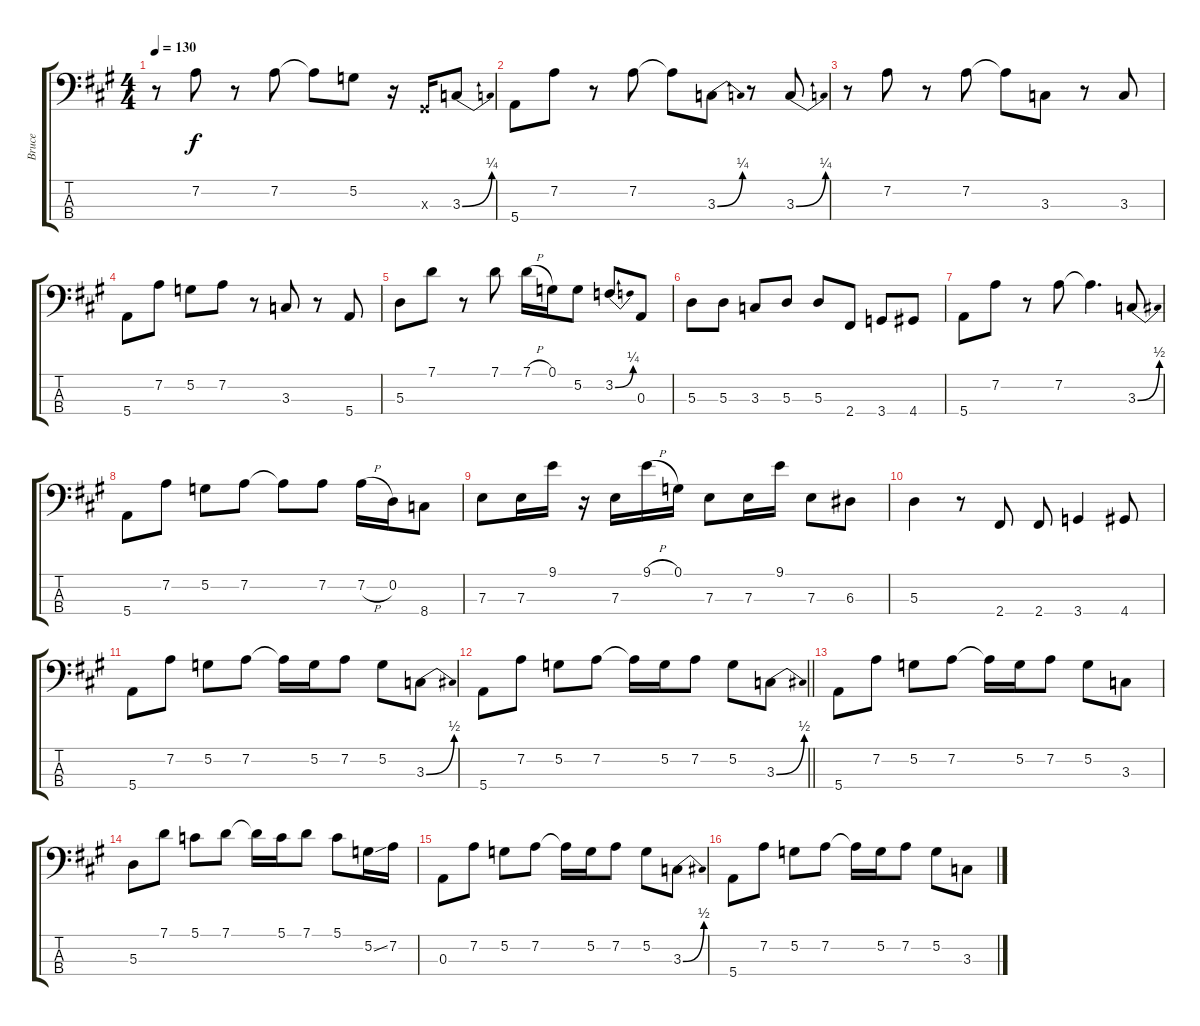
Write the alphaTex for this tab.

\track ("Bruce" "Bruce") {instrument electricbassfinger}
\staff {score tabs}
\tuning (G2 D2 A1 E1) {hide}
\ts (4 4)
\tempo 130
\clef f4
\ks a
r.8{dy f instrument electricbassfinger} 7.2.8 r.8 7.2.8 7.2{t}.8 5.2.8 r.16 -1.3{x}.16 3.3{be (bend 0 0 60 1)}.8 |
5.4.8 7.2.8 r.8 7.2.8 7.2{t}.8 3.3{be (bend 0 0 60 1)}.8 r.8 3.3{be (bend 0 0 60 1)}.8 |
r.8 7.2.8 r.8 7.2.8 7.2{t}.8 3.3.8 r.8 3.3.8 |
5.4.8 7.2.8 5.2.8 7.2.8 r.8 3.3.8 r.8 5.4.8 |
5.3.8 7.1.8 r.8 7.1.8 7.1{h}.16 0.1.16 5.2.8 3.2{be (bend 0 0 60 1)}.8 0.3.8 |
5.3.8 5.3.8 3.3.8 5.3.8 5.3.8 2.4.8 3.4.8 4.4.8 |
5.4.8 7.2.8 r.8 7.2.8 7.2{t}.4{d} 3.3{be (bend 0 0 60 2)}.8 |
5.4.8 7.2.8 5.2.8 7.2.8 7.2{t}.8 7.2.8 7.2{h}.16 0.2.16 8.4.8 |
7.3.8 7.3.16 9.1.16 r.16 7.3.16 9.1{h}.16 0.1.16 7.3.8 7.3.16 9.1.16 7.3.8 6.3.8 |
5.3.4 r.8 2.4.8 2.4.8 3.4.4 4.4.8 |
5.4.8 7.2.8 5.2.8 7.2.8 7.2{t}.16 5.2.16 7.2.8 5.2.8 3.3{be (bend 0 0 60 2)}.8 |
\barLineRight lightlight
5.4.8 7.2.8 5.2.8 7.2.8 7.2{t}.16 5.2.16 7.2.8 5.2.8 3.3{be (bend 0 0 60 2)}.8 |
5.4.8 7.2.8 5.2.8 7.2.8 7.2{t}.16 5.2.16 7.2.8 5.2.8 3.3.8 |
5.3.8 7.1.8 5.1.8 7.1.8 7.1{t}.16 5.1.16 7.1.8 5.1.8 5.2{ss}.16 7.2.16 |
0.3.8 7.2.8 5.2.8 7.2.8 7.2{t}.16 5.2.16 7.2.8 5.2.8 3.3{be (bend 0 0 60 2)}.8 |
5.4.8 7.2.8 5.2.8 7.2.8 7.2{t}.16 5.2.16 7.2.8 5.2.8 3.3{h}.8
